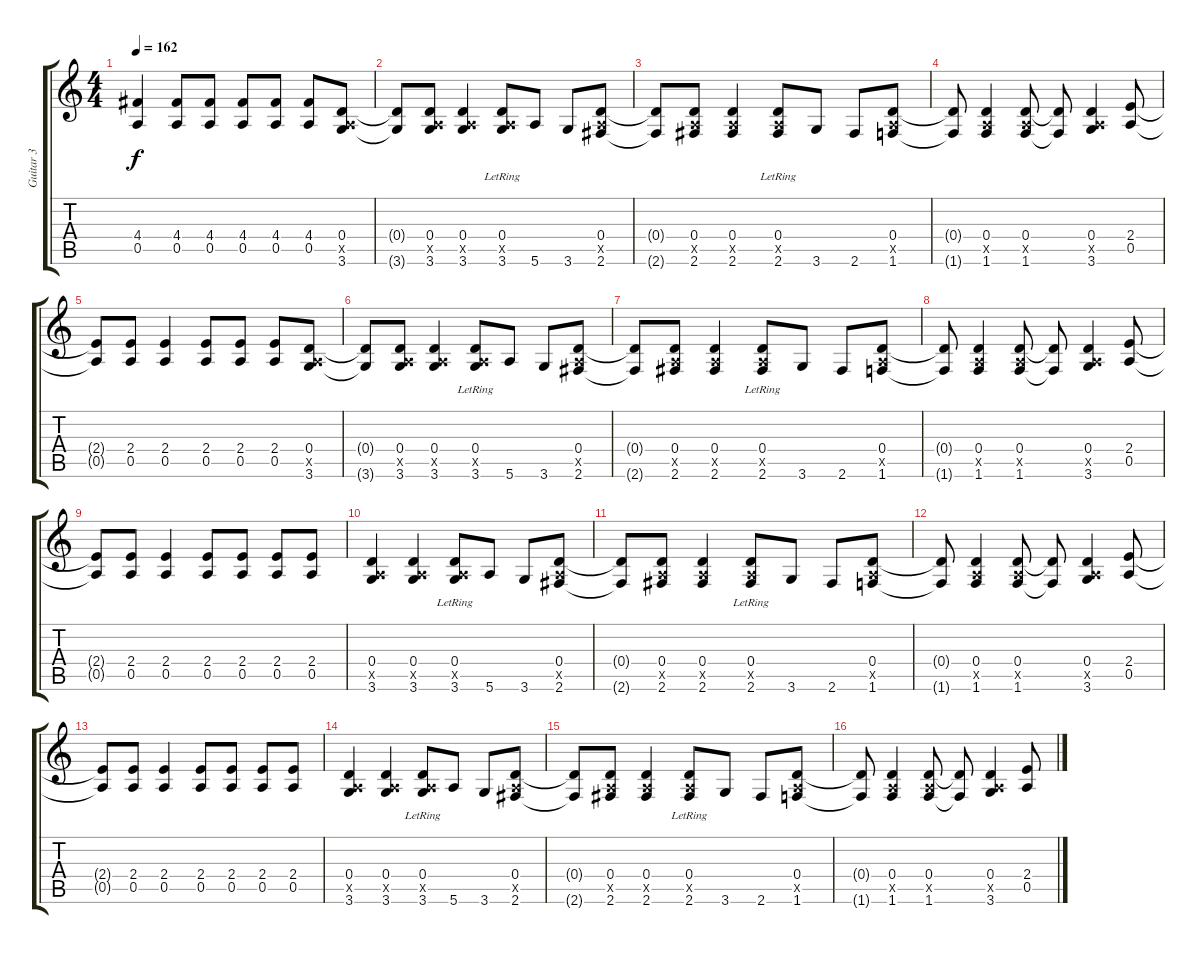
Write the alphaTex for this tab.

\track ("Guitar 3" "Guitar 3") {instrument distortionguitar}
\staff {score tabs}
\tuning (E4 B3 G3 D3 A2 E2) {hide}
\ts (4 4)
\tempo 162
\clef g2
\ks c
(4.4 0.5).4{dy f} (4.4 0.5).8 (4.4 0.5).8 (4.4 0.5).8 (4.4 0.5).8 (4.4 0.5).8 (0.4 0.5{x} 3.6).8 |
(0.4{t} 3.6{t}).8 (0.4 0.5{x} 3.6).8 (0.4 0.5{x} 3.6).4 (0.4{lr} 0.5{x} 3.6).8 5.6.8 3.6.8 (0.4 0.5{x} 2.6).8 |
(0.4{t} 2.6{t}).8 (0.4 0.5{x} 2.6).8 (0.4 0.5{x} 2.6).4 (0.4{lr} 0.5{x} 2.6).8 3.6.8 2.6.8 (0.4 0.5{x} 1.6).8 |
(0.4{t} 1.6{t}).8 (0.4 0.5{x} 1.6).4 (0.4 0.5{x} 1.6).8 (0.4{t} 1.6{t}).8 (0.4 0.5{x} 3.6).4 (2.4 0.5).8 |
(2.4{t} 0.5{t}).8 (2.4 0.5).8 (2.4 0.5).4 (2.4 0.5).8 (2.4 0.5).8 (2.4 0.5).8 (0.4 0.5{x} 3.6).8 |
(0.4{t} 3.6{t}).8 (0.4 0.5{x} 3.6).8 (0.4 0.5{x} 3.6).4 (0.4{lr} 0.5{x} 3.6).8 5.6.8 3.6.8 (0.4 0.5{x} 2.6).8 |
(0.4{t} 2.6{t}).8 (0.4 0.5{x} 2.6).8 (0.4 0.5{x} 2.6).4 (0.4{lr} 0.5{x} 2.6).8 3.6.8 2.6.8 (0.4 0.5{x} 1.6).8 |
(0.4{t} 1.6{t}).8 (0.4 0.5{x} 1.6).4 (0.4 0.5{x} 1.6).8 (0.4{t} 1.6{t}).8 (0.4 0.5{x} 3.6).4 (2.4 0.5).8 |
(2.4{t} 0.5{t}).8 (2.4 0.5).8 (2.4 0.5).4 (2.4 0.5).8 (2.4 0.5).8 (2.4 0.5).8 (2.4 0.5).8 |
(0.4 0.5{x} 3.6).4 (0.4 0.5{x} 3.6).4 (0.4{lr} 0.5{x} 3.6).8 5.6.8 3.6.8 (0.4 0.5{x} 2.6).8 |
(0.4{t} 2.6{t}).8 (0.4 0.5{x} 2.6).8 (0.4 0.5{x} 2.6).4 (0.4{lr} 0.5{x} 2.6).8 3.6.8 2.6.8 (0.4 0.5{x} 1.6).8 |
(0.4{t} 1.6{t}).8 (0.4 0.5{x} 1.6).4 (0.4 0.5{x} 1.6).8 (0.4{t} 1.6{t}).8 (0.4 0.5{x} 3.6).4 (2.4 0.5).8 |
(2.4{t} 0.5{t}).8 (2.4 0.5).8 (2.4 0.5).4 (2.4 0.5).8 (2.4 0.5).8 (2.4 0.5).8 (2.4 0.5).8 |
(0.4 0.5{x} 3.6).4 (0.4 0.5{x} 3.6).4 (0.4{lr} 0.5{x} 3.6).8 5.6.8 3.6.8 (0.4 0.5{x} 2.6).8 |
(0.4{t} 2.6{t}).8 (0.4 0.5{x} 2.6).8 (0.4 0.5{x} 2.6).4 (0.4{lr} 0.5{x} 2.6).8 3.6.8 2.6.8 (0.4 0.5{x} 1.6).8 |
(0.4{t} 1.6{t}).8 (0.4 0.5{x} 1.6).4 (0.4 0.5{x} 1.6).8 (0.4{t} 1.6{t}).8 (0.4 0.5{x} 3.6).4 (2.4 0.5).8
